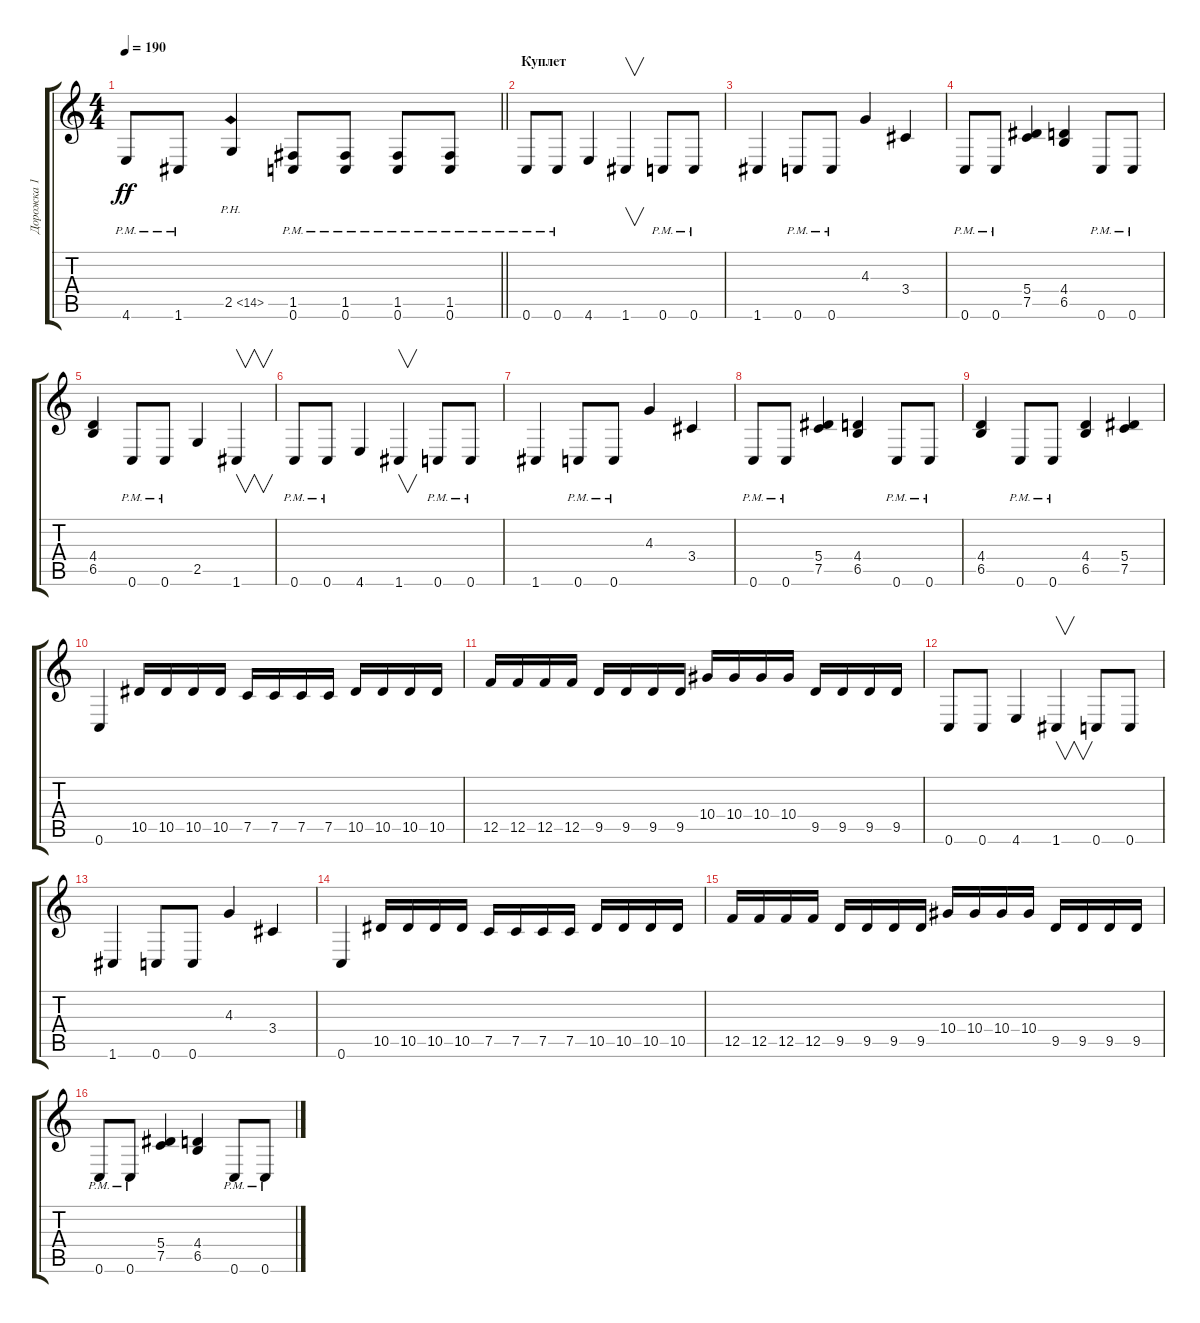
\track ("Дорожка 1" "Дорожка 1") {instrument overdrivenguitar}
\staff {score tabs}
\tuning (C4 G3 Eb3 Bb2 F2 C2) {hide}
\ts (4 4)
\tempo 190
\clef g2
\barLineRight lightlight
\ks c
4.6{pm}.8{dy ff} 1.6{pm}.8 2.5{ph 12}.4{instrument guitarharmonics} (1.5{pm} 0.6{pm}).8{instrument overdrivenguitar} (1.5{pm} 0.6{pm}).8 (1.5{pm} 0.6{pm}).8{instrument overdrivenguitar} (1.5{pm} 0.6{pm}).8 |
\section ("" "Куплет")
0.6{pm}.8 0.6{pm}.8 4.6.4 1.6.4{v} 0.6{pm}.8 0.6{pm}.8 |
1.6.4 0.6{pm}.8 0.6{pm}.8 4.3.4{instrument guitarharmonics} 3.4.4 |
0.6{pm}.8{instrument overdrivenguitar} 0.6{pm}.8 (5.4 7.5).4 (4.4 6.5).4 0.6{pm}.8 0.6{pm}.8 |
(4.4 6.5).4 0.6{pm}.8 0.6{pm}.8 2.5.4 1.6.4{v} |
0.6{pm}.8 0.6{pm}.8 4.6.4 1.6.4{v} 0.6{pm}.8 0.6{pm}.8 |
1.6.4 0.6{pm}.8 0.6{pm}.8 4.3.4{instrument guitarharmonics} 3.4.4 |
0.6{pm}.8{instrument overdrivenguitar} 0.6{pm}.8 (5.4 7.5).4 (4.4 6.5).4 0.6{pm}.8 0.6{pm}.8 |
(4.4 6.5).4 0.6{pm}.8 0.6{pm}.8 (4.4 6.5).4 (5.4 7.5).4 |
0.6.4 10.5.16 10.5.16 10.5.16 10.5.16 7.5.16 7.5.16 7.5.16 7.5.16 10.5.16 10.5.16 10.5.16 10.5.16 |
12.5.16 12.5.16 12.5.16 12.5.16 9.5.16 9.5.16 9.5.16 9.5.16 10.4.16 10.4.16 10.4.16 10.4.16 9.5.16 9.5.16 9.5.16 9.5.16 |
0.6.8 0.6.8 4.6.4 1.6.4{v} 0.6.8 0.6.8 |
1.6.4 0.6.8 0.6.8 4.3.4{instrument guitarharmonics} 3.4.4 |
0.6.4{instrument overdrivenguitar} 10.5.16 10.5.16 10.5.16 10.5.16 7.5.16 7.5.16 7.5.16 7.5.16 10.5.16 10.5.16 10.5.16 10.5.16 |
12.5.16 12.5.16 12.5.16 12.5.16 9.5.16 9.5.16 9.5.16 9.5.16 10.4.16 10.4.16 10.4.16 10.4.16 9.5.16 9.5.16 9.5.16 9.5.16 |
0.6{pm}.8{instrument overdrivenguitar} 0.6{pm}.8 (5.4 7.5).4 (4.4 6.5).4 0.6{pm}.8 0.6{pm}.8
